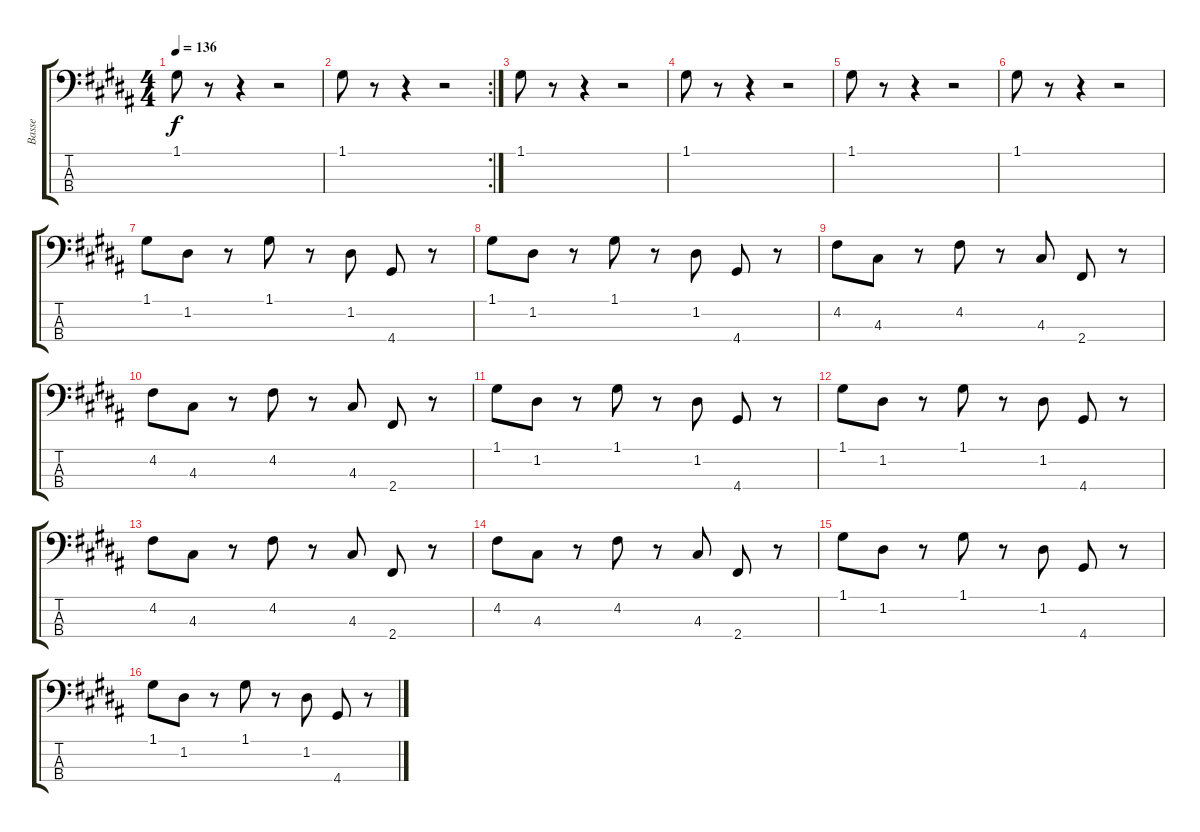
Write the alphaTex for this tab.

\track ("Basse" "Basse") {instrument electricbassfinger bank 255}
\staff {score tabs}
\tuning (G2 D2 A1 E1) {hide}
\ts (4 4)
\tempo 136
\clef f4
\ks g#minor
1.1.8{dy f} r.8 r.4 r.2 |
\rc 2
1.1.8 r.8 r.4 r.2 |
1.1.8 r.8 r.4 r.2 |
1.1.8 r.8 r.4 r.2 |
1.1.8 r.8 r.4 r.2 |
1.1.8 r.8 r.4 r.2 |
1.1.8 1.2.8 r.8 1.1.8 r.8 1.2.8 4.4.8 r.8 |
1.1.8 1.2.8 r.8 1.1.8 r.8 1.2.8 4.4.8 r.8 |
4.2.8 4.3.8 r.8 4.2.8 r.8 4.3.8 2.4.8 r.8 |
4.2.8 4.3.8 r.8 4.2.8 r.8 4.3.8 2.4.8 r.8 |
1.1.8 1.2.8 r.8 1.1.8 r.8 1.2.8 4.4.8 r.8 |
1.1.8 1.2.8 r.8 1.1.8 r.8 1.2.8 4.4.8 r.8 |
4.2.8 4.3.8 r.8 4.2.8 r.8 4.3.8 2.4.8 r.8 |
4.2.8 4.3.8 r.8 4.2.8 r.8 4.3.8 2.4.8 r.8 |
1.1.8 1.2.8 r.8 1.1.8 r.8 1.2.8 4.4.8 r.8 |
1.1.8 1.2.8 r.8 1.1.8 r.8 1.2.8 4.4.8 r.8
